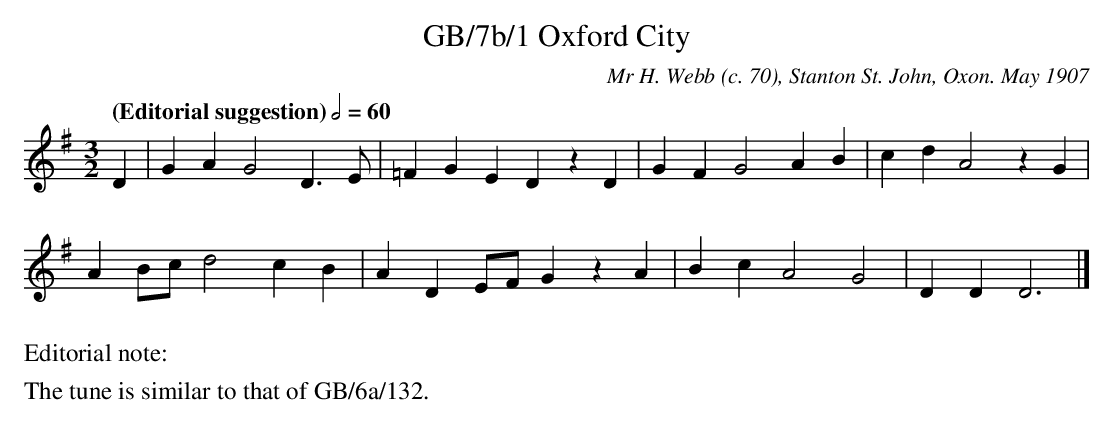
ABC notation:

X:1
T:GB/7b/1 Oxford City
C:Mr H. Webb (c. 70), Stanton St. John, Oxon. May 1907
L:1/4
Q:"(Editorial suggestion)" 1/2=60
M:3/2
K:Dmix
D | G A G2 D3/2 E/ | =F G E D z D | G F G2 A B | c d A2 z G |
A B/c/ d2 c B | A D E/F/ G z A | B c A2 G2 | D D D3 |]
